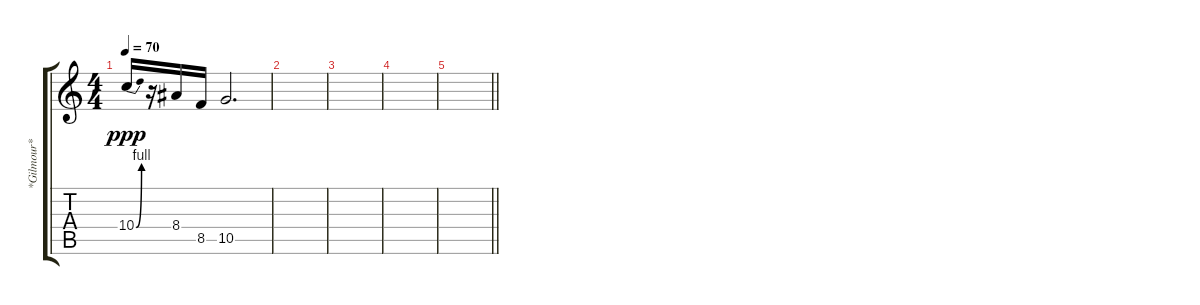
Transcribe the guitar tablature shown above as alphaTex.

\track ("*Gilmour* (Electric w/Fuzz)" "*Gilmour* ") {instrument overdrivenguitar}
\staff {score tabs}
\tuning (E4 B3 G3 D3 A2 E2) {hide}
\ts (4 4)
\tempo 70
\clef g2
\ks c
10.4{be (bend 0 0 60 4)}.16{dy ppp} r.16 8.4.16 8.5.16 10.5.2{d} |
|
|
|
\barLineRight lightlight
